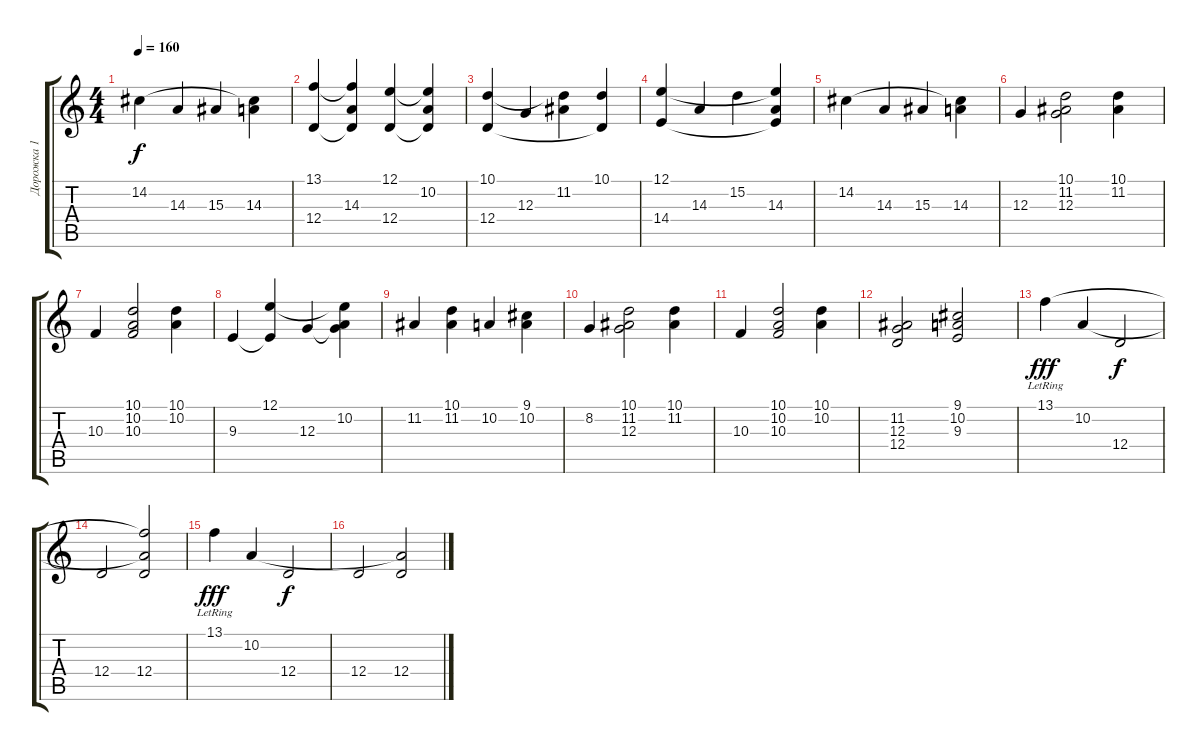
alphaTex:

\track ("Дорожка 1" "Дорожка 1") {instrument acousticgrandpiano}
\staff {score tabs}
\tuning (E4 B3 G3 D3 A2 E2) {hide}
\ts (4 4)
\tempo 160
\clef g2
\ks c
14.2.4{dy f} 14.3.4 15.3.4 (14.2{t} 14.3).4 |
(13.1 12.4).4 (13.1{t} 14.3 12.4{t}).4 (12.1 12.4).4 (12.1{t} 10.2 12.4{t}).4 |
(10.1 12.4).4 12.3.4 (10.1{t} 11.2).4 (10.1 12.4{t}).4 |
(12.1 14.4).4 14.3.4 15.2.4 (12.1{t} 14.3 14.4{t}).4 |
14.2.4 14.3.4 15.3.4 (14.2{t} 14.3).4 |
12.3.4 (10.1 11.2 12.3).2 (10.1 11.2).4 |
10.3.4 (10.1 10.2 10.3).2 (10.1 10.2).4 |
9.3.4 (12.1 9.3{t}).4 12.3.4 (12.1{t} 10.2 12.3{t}).4 |
11.2.4 (10.1 11.2).4 10.2.4 (9.1 10.2).4 |
8.2.4 (10.1 11.2 12.3).2 (10.1 11.2).4 |
10.3.4 (10.1 10.2 10.3).2 (10.1 10.2).4 |
(11.2 12.3 12.4).2 (9.1 10.2 9.3).2 |
13.1{lr}.4{dy fff} 10.2.4 12.4.2{dy f} |
12.4.2 (13.1{t} 10.2{t} 12.4).2 |
13.1{lr}.4{dy fff} 10.2.4 12.4.2{dy f} |
12.4.2 (10.2{t} 12.4).2
